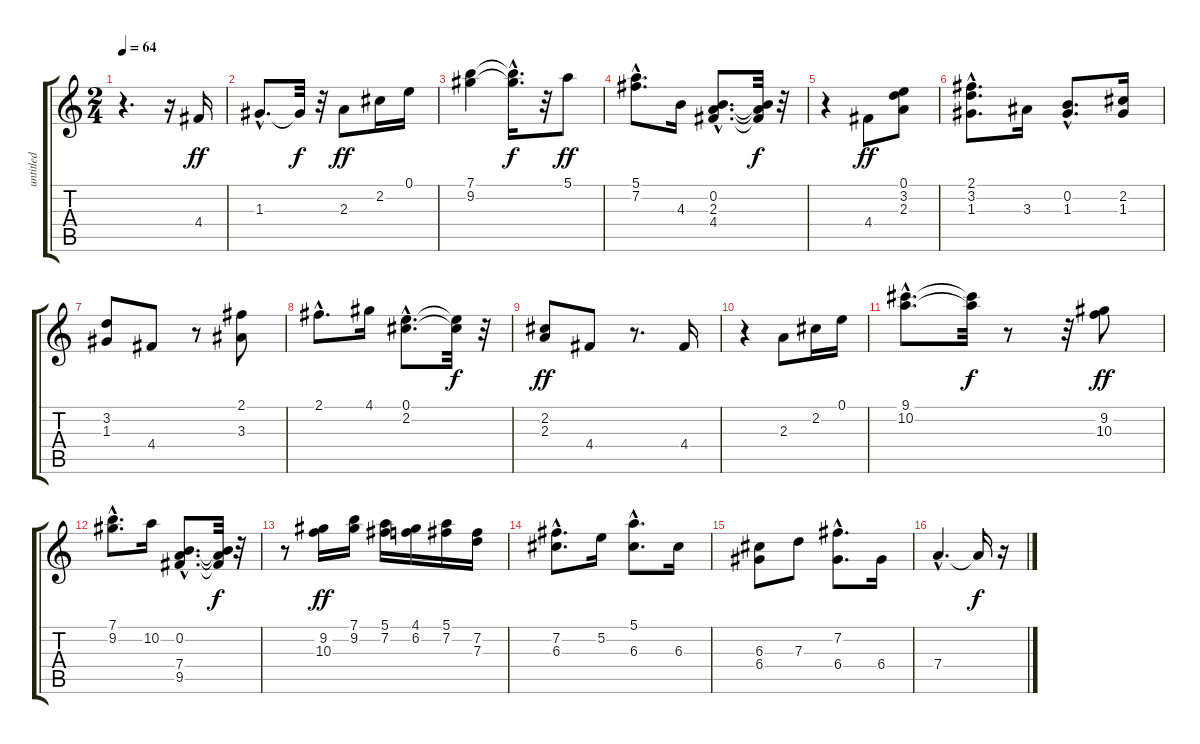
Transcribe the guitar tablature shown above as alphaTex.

\track ("untitled" "untitled") {instrument acousticguitarnylon}
\staff {score tabs}
\tuning (E4 B3 G3 D3 A2 E2) {hide}
\ts (2 4)
\tempo 64
\clef g2
\ks c
r.4{d dy f} r.16 4.4.16{dy ff} |
1.3{hac}.8{d} 1.3{t}.32{dy f} r.32 2.3.8{dy ff} 2.2.16 0.1.16 |
(7.1 9.2).4 (7.1{hac t} 9.2{hac t}).16{d dy f} r.32 5.1.8{dy ff} |
(5.1{hac} 7.2{hac}).8{d} 4.3.16 (0.2{hac} 2.3{hac} 4.4{hac}).8{d} (0.2{t} 2.3{t} 4.4{t}).32{dy f} r.32 |
r.4 4.4.8{dy ff} (0.1 3.2 2.3).8 |
(2.1{hac} 3.2{hac} 1.3{hac}).8{d} 3.3.16 (0.2{hac} 1.3{hac}).8{d} (2.2 1.3).16 |
(3.2 1.3).8 4.4.8 r.8 (2.1 3.3).8 |
2.1{hac}.8{d} 4.1.16 (0.1{hac} 2.2{hac}).8{d} (0.1{t} 2.2{t}).32{dy f} r.32 |
(2.2 2.3).8{dy ff} 4.4.8 r.8{d} 4.4.16 |
r.4 2.3.8 2.2.16 0.1.16 |
(9.1{hac} 10.2{hac}).8{d} (9.1{t} 10.2{t}).32{dy f} r.8 r.32 (9.2 10.3).8{dy ff} |
(7.1{hac} 9.2{hac}).8{d} 10.2.16 (0.2{hac} 7.4{hac} 9.5{hac}).8{d} (0.2{t} 7.4{t} 9.5{t}).32{dy f} r.32 |
r.8 (9.2 10.3).16{dy ff} (7.1 9.2).16 (5.1 7.2).16 (4.1 6.2).16 (5.1 7.2).16 (7.2 7.3).16 |
(7.2{hac} 6.3{hac}).8{d} 5.2.16 (5.1{hac} 6.3{hac}).8{d} 6.3.16 |
(6.3 6.4).8 7.3.8 (7.2{hac} 6.4{hac}).8{d} 6.4.16 |
7.4{hac}.4{d} 7.4{t}.16{dy f} r.16
